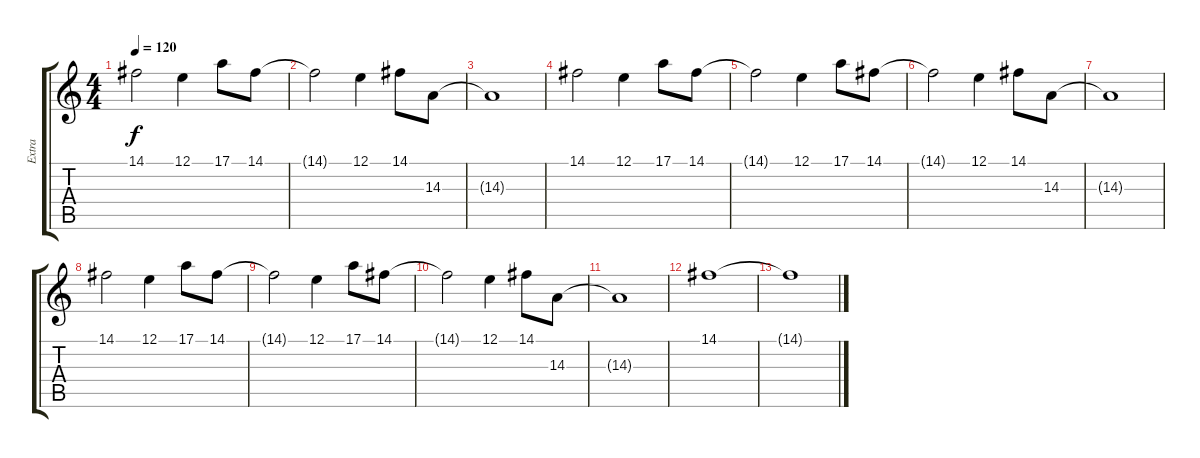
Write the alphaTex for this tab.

\track ("Extra" "Extra") {instrument harmonica}
\staff {score tabs}
\tuning (E4 B3 G3 D3 A2 E2) {hide}
\ts (4 4)
\tempo 120
\clef g2
\ks c
14.1{t}.2{dy f} 12.1.4 17.1.8 14.1.8 |
14.1{t}.2 12.1.4 14.1.8 14.3.8 |
14.3{t}.1 |
14.1.2 12.1.4 17.1.8 14.1.8 |
14.1{t}.2 12.1.4 17.1.8 14.1.8 |
14.1{t}.2 12.1.4 14.1.8 14.3.8 |
14.3{t}.1 |
14.1.2 12.1.4 17.1.8 14.1.8 |
14.1{t}.2 12.1.4 17.1.8 14.1.8 |
14.1{t}.2 12.1.4 14.1.8 14.3.8 |
14.3{t}.1 |
14.1.1 |
14.1{t}.1
